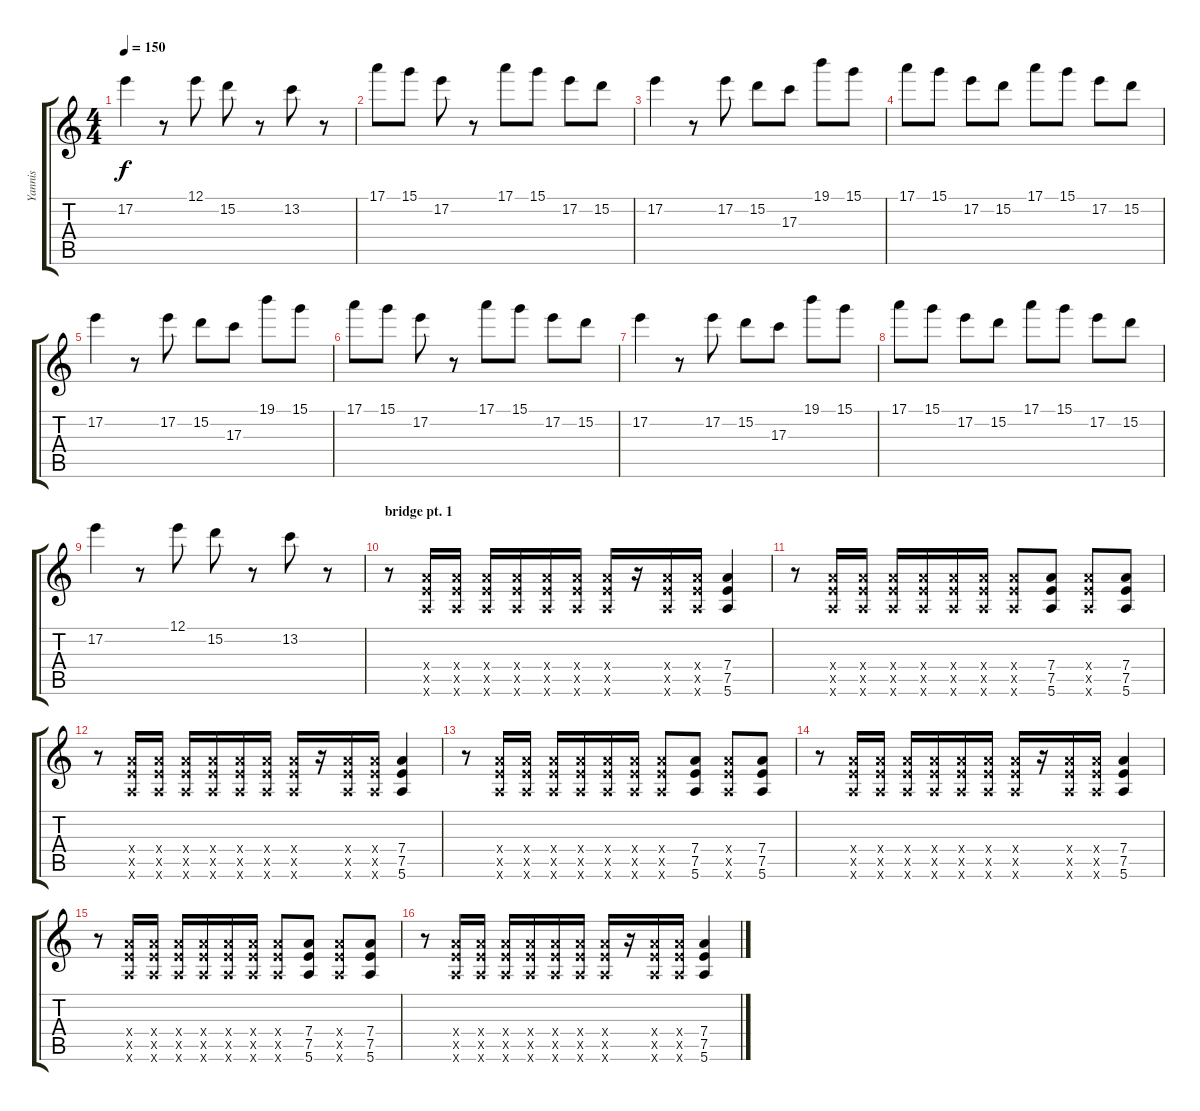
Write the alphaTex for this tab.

\track ("Yannis" "Yannis") {instrument electricguitarclean}
\staff {score tabs}
\tuning (E4 B3 G3 D3 A2 E2) {hide}
\ts (4 4)
\tempo 150
\clef g2
\ks c
17.2.4{dy f} r.8 12.1.8 15.2.8 r.8 13.2.8 r.8 |
17.1.8 15.1.8 17.2.8 r.8 17.1.8 15.1.8 17.2.8 15.2.8 |
17.2.4 r.8 17.2.8 15.2.8 17.3.8 19.1.8 15.1.8 |
17.1.8 15.1.8 17.2.8 15.2.8 17.1.8 15.1.8 17.2.8 15.2.8 |
17.2.4 r.8 17.2.8 15.2.8 17.3.8 19.1.8 15.1.8 |
17.1.8 15.1.8 17.2.8 r.8 17.1.8 15.1.8 17.2.8 15.2.8 |
17.2.4 r.8 17.2.8 15.2.8 17.3.8 19.1.8 15.1.8 |
17.1.8 15.1.8 17.2.8 15.2.8 17.1.8 15.1.8 17.2.8 15.2.8 |
17.2.4 r.8 12.1.8 15.2.8 r.8 13.2.8 r.8 |
\section ("" "bridge pt. 1")
r.8 (7.4{x} 7.5{x} 5.6{x}).16 (7.4{x} 7.5{x} 5.6{x}).16 (7.4{x} 7.5{x} 5.6{x}).16 (7.4{x} 7.5{x} 5.6{x}).16 (7.4{x} 7.5{x} 5.6{x}).16 (7.4{x} 7.5{x} 5.6{x}).16 (7.4{x} 7.5{x} 5.6{x}).16 r.16 (7.4{x} 7.5{x} 5.6{x}).16 (7.4{x} 7.5{x} 5.6{x}).16 (7.4 7.5 5.6).4 |
r.8 (7.4{x} 7.5{x} 5.6{x}).16 (7.4{x} 7.5{x} 5.6{x}).16 (7.4{x} 7.5{x} 5.6{x}).16 (7.4{x} 7.5{x} 5.6{x}).16 (7.4{x} 7.5{x} 5.6{x}).16 (7.4{x} 7.5{x} 5.6{x}).16 (7.4{x} 7.5{x} 5.6{x}).8 (7.4 7.5 5.6).8 (7.4{x} 7.5{x} 5.6{x}).8 (7.4 7.5 5.6).8 |
r.8 (7.4{x} 7.5{x} 5.6{x}).16 (7.4{x} 7.5{x} 5.6{x}).16 (7.4{x} 7.5{x} 5.6{x}).16 (7.4{x} 7.5{x} 5.6{x}).16 (7.4{x} 7.5{x} 5.6{x}).16 (7.4{x} 7.5{x} 5.6{x}).16 (7.4{x} 7.5{x} 5.6{x}).16 r.16 (7.4{x} 7.5{x} 5.6{x}).16 (7.4{x} 7.5{x} 5.6{x}).16 (7.4 7.5 5.6).4 |
r.8 (7.4{x} 7.5{x} 5.6{x}).16 (7.4{x} 7.5{x} 5.6{x}).16 (7.4{x} 7.5{x} 5.6{x}).16 (7.4{x} 7.5{x} 5.6{x}).16 (7.4{x} 7.5{x} 5.6{x}).16 (7.4{x} 7.5{x} 5.6{x}).16 (7.4{x} 7.5{x} 5.6{x}).8 (7.4 7.5 5.6).8 (7.4{x} 7.5{x} 5.6{x}).8 (7.4 7.5 5.6).8 |
r.8 (7.4{x} 7.5{x} 5.6{x}).16 (7.4{x} 7.5{x} 5.6{x}).16 (7.4{x} 7.5{x} 5.6{x}).16 (7.4{x} 7.5{x} 5.6{x}).16 (7.4{x} 7.5{x} 5.6{x}).16 (7.4{x} 7.5{x} 5.6{x}).16 (7.4{x} 7.5{x} 5.6{x}).16 r.16 (7.4{x} 7.5{x} 5.6{x}).16 (7.4{x} 7.5{x} 5.6{x}).16 (7.4 7.5 5.6).4 |
r.8 (7.4{x} 7.5{x} 5.6{x}).16 (7.4{x} 7.5{x} 5.6{x}).16 (7.4{x} 7.5{x} 5.6{x}).16 (7.4{x} 7.5{x} 5.6{x}).16 (7.4{x} 7.5{x} 5.6{x}).16 (7.4{x} 7.5{x} 5.6{x}).16 (7.4{x} 7.5{x} 5.6{x}).8 (7.4 7.5 5.6).8 (7.4{x} 7.5{x} 5.6{x}).8 (7.4 7.5 5.6).8 |
r.8 (7.4{x} 7.5{x} 5.6{x}).16 (7.4{x} 7.5{x} 5.6{x}).16 (7.4{x} 7.5{x} 5.6{x}).16 (7.4{x} 7.5{x} 5.6{x}).16 (7.4{x} 7.5{x} 5.6{x}).16 (7.4{x} 7.5{x} 5.6{x}).16 (7.4{x} 7.5{x} 5.6{x}).16 r.16 (7.4{x} 7.5{x} 5.6{x}).16 (7.4{x} 7.5{x} 5.6{x}).16 (7.4 7.5 5.6).4
